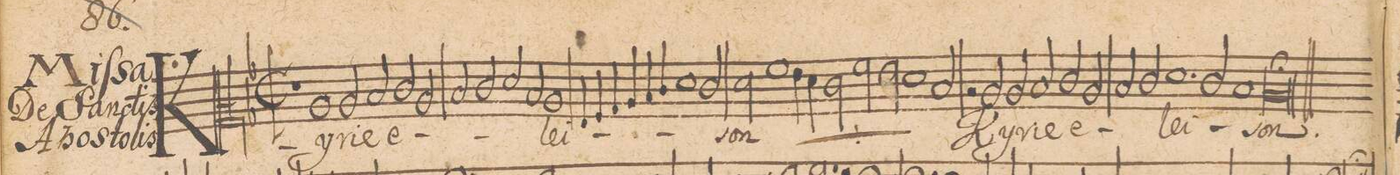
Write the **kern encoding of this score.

**kern	**text
*I"ALTVS.	*
*clefC2	*
*k[b-]	*
*met(C|)	*
*M2/1	*
1r	.
1c	Ky-
=2-	=2-
2c/	-ri-
2d/	-e
2e/	e-
2c/	.
=3-	=3-
2d/	.
2e/	.
2f/	.
2d/	.
=4-	=4-
1c	-lei-
4G/	.
4A/	.
4B-/	.
4c/	.
=5-	=5-
4d/	.
4e/	.
1f	.
2e/	.
=6-	=6-
*2\right	*
2f\	-son
*	*ij
1a	Ky-
4g\	-ri-
4f\	.
=7-	=7-
2e\	-e
2a\	e-
2g\	-lei-
1f\	.
=8-	=8-
2d/	-son
*	*Xij
2r	.
2c/	Ky-
=9-	=9-
2c/	-ri-
2d/	-e
2e/	e-
2c/	.
=10-	=10-
2d/	.
2e/	.
1.f	-lei-
=11-	=11-
2e/	.
1d	.
=12-	=12-
[0cl;	-son.
=13-	=13-
0c]	.
=14||	=14||
*M2/1	*
*met(C|)	*
*-	*-
